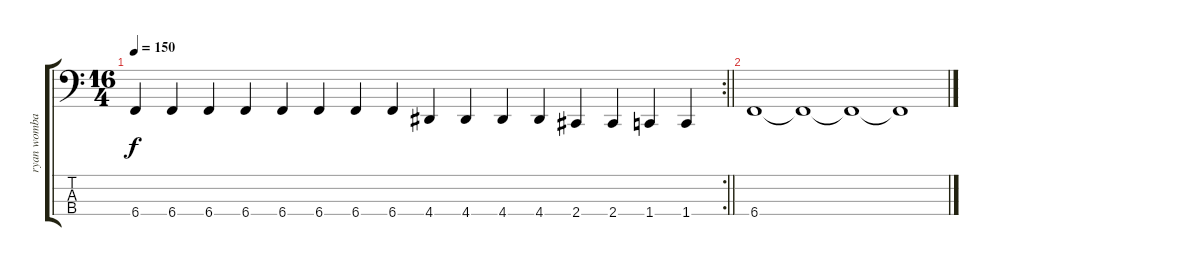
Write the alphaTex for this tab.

\track ("ryan wombacher" "ryan womba") {instrument electricbassfinger}
\staff {score tabs}
\tuning (E2 B1 Gb1 B0) {hide}
\rc 2
\ts (16 4)
\tempo 150
\clef f4
\barLineRight lightlight
\ks c
6.4.4{dy f} 6.4.4 6.4.4 6.4.4 6.4.4 6.4.4 6.4.4 6.4.4 4.4.4 4.4.4 4.4.4 4.4.4 2.4.4 2.4.4 1.4.4 1.4.4 |
6.4.1 6.4{t}.1{volume 0} 6.4{t}.1 6.4{t}.1
